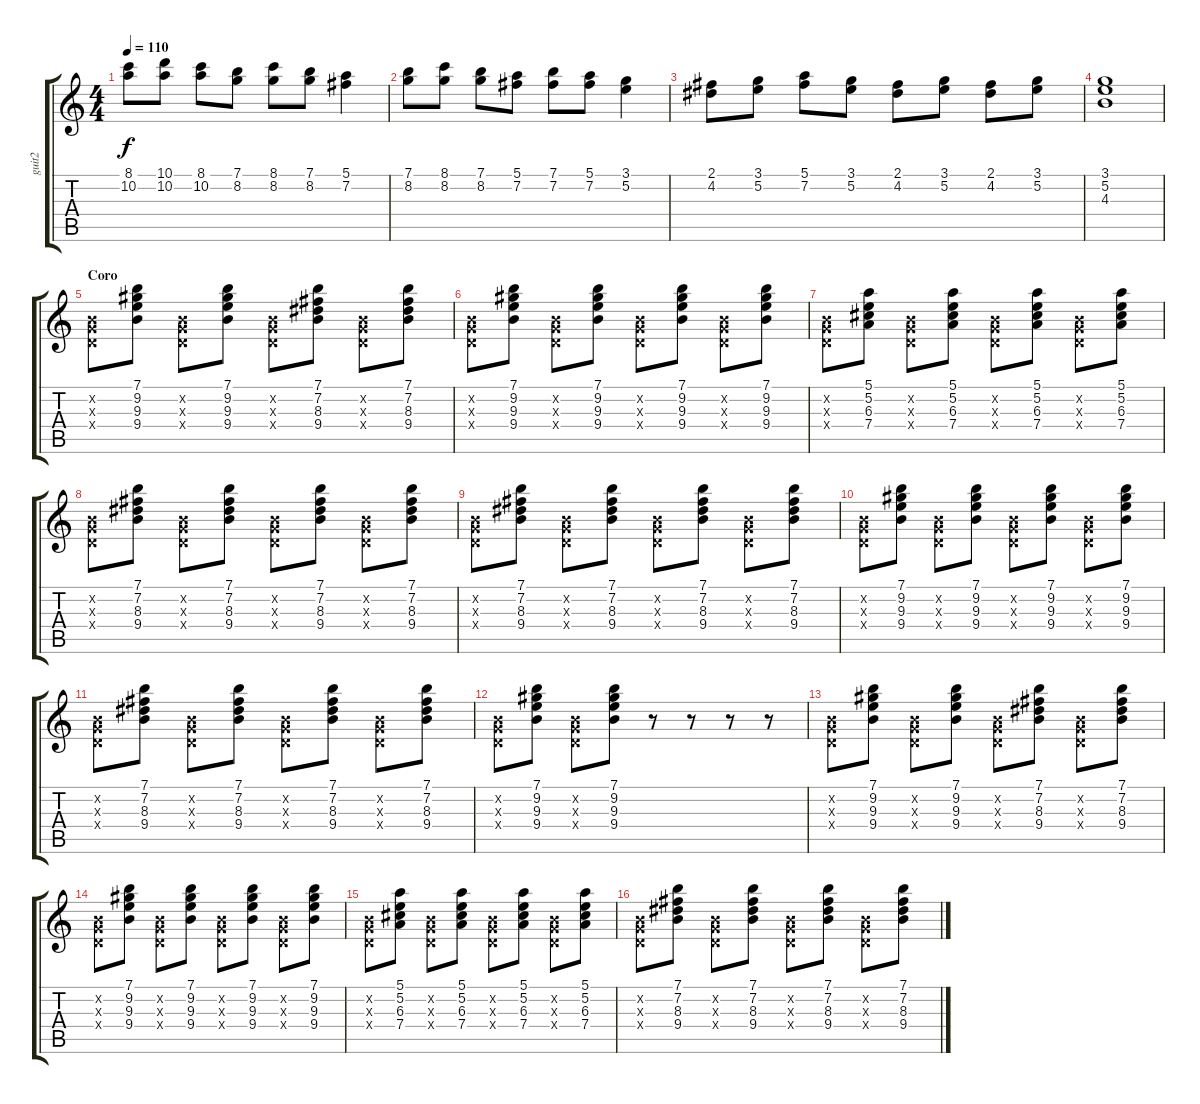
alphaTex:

\track ("guit2" "guit2") {instrument electricguitarclean}
\staff {score tabs}
\tuning (E4 B3 G3 D3 A2 E2) {hide}
\ts (4 4)
\tempo 110
\clef g2
\ks c
(8.1 10.2).8{dy f} (10.1 10.2).8 (8.1 10.2).8 (7.1 8.2).8 (8.1 8.2).8 (7.1 8.2).8 (5.1 7.2).4 |
(7.1 8.2).8 (8.1 8.2).8 (7.1 8.2).8 (5.1 7.2).8 (7.1 7.2).8 (5.1 7.2).8 (3.1 5.2).4 |
(2.1 4.2).8 (3.1 5.2).8 (5.1 7.2).8 (3.1 5.2).8 (2.1 4.2).8 (3.1 5.2).8 (2.1 4.2).8 (3.1 5.2).8 |
(3.1 5.2 4.3).1 |
\section ("" "Coro")
(0.2{x} 0.3{x} 0.4{x}).8 (7.1 9.2 9.3 9.4).8 (0.2{x} 0.3{x} 0.4{x}).8 (7.1 9.2 9.3 9.4).8 (0.2{x} 0.3{x} 0.4{x}).8 (7.1 7.2 8.3 9.4).8 (0.2{x} 0.3{x} 0.4{x}).8 (7.1 7.2 8.3 9.4).8 |
(0.2{x} 0.3{x} 0.4{x}).8 (7.1 9.2 9.3 9.4).8 (0.2{x} 0.3{x} 0.4{x}).8 (7.1 9.2 9.3 9.4).8 (0.2{x} 0.3{x} 0.4{x}).8 (7.1 9.2 9.3 9.4).8 (0.2{x} 0.3{x} 0.4{x}).8 (7.1 9.2 9.3 9.4).8 |
(0.2{x} 0.3{x} 0.4{x}).8 (5.1 5.2 6.3 7.4).8 (0.2{x} 0.3{x} 0.4{x}).8 (5.1 5.2 6.3 7.4).8 (0.2{x} 0.3{x} 0.4{x}).8 (5.1 5.2 6.3 7.4).8 (0.2{x} 0.3{x} 0.4{x}).8 (5.1 5.2 6.3 7.4).8 |
(0.2{x} 0.3{x} 0.4{x}).8 (7.1 7.2 8.3 9.4).8 (0.2{x} 0.3{x} 0.4{x}).8 (7.1 7.2 8.3 9.4).8 (0.2{x} 0.3{x} 0.4{x}).8 (7.1 7.2 8.3 9.4).8 (0.2{x} 0.3{x} 0.4{x}).8 (7.1 7.2 8.3 9.4).8 |
(0.2{x} 0.3{x} 0.4{x}).8 (7.1 7.2 8.3 9.4).8 (0.2{x} 0.3{x} 0.4{x}).8 (7.1 7.2 8.3 9.4).8 (0.2{x} 0.3{x} 0.4{x}).8 (7.1 7.2 8.3 9.4).8 (0.2{x} 0.3{x} 0.4{x}).8 (7.1 7.2 8.3 9.4).8 |
(0.2{x} 0.3{x} 0.4{x}).8 (7.1 9.2 9.3 9.4).8 (0.2{x} 0.3{x} 0.4{x}).8 (7.1 9.2 9.3 9.4).8 (0.2{x} 0.3{x} 0.4{x}).8 (7.1 9.2 9.3 9.4).8 (0.2{x} 0.3{x} 0.4{x}).8 (7.1 9.2 9.3 9.4).8 |
(0.2{x} 0.3{x} 0.4{x}).8 (7.1 7.2 8.3 9.4).8 (0.2{x} 0.3{x} 0.4{x}).8 (7.1 7.2 8.3 9.4).8 (0.2{x} 0.3{x} 0.4{x}).8 (7.1 7.2 8.3 9.4).8 (0.2{x} 0.3{x} 0.4{x}).8 (7.1 7.2 8.3 9.4).8 |
(0.2{x} 0.3{x} 0.4{x}).8 (7.1 9.2 9.3 9.4).8 (0.2{x} 0.3{x} 0.4{x}).8 (7.1 9.2 9.3 9.4).8 r.8 r.8 r.8 r.8 |
(0.2{x} 0.3{x} 0.4{x}).8 (7.1 9.2 9.3 9.4).8 (0.2{x} 0.3{x} 0.4{x}).8 (7.1 9.2 9.3 9.4).8 (0.2{x} 0.3{x} 0.4{x}).8 (7.1 7.2 8.3 9.4).8 (0.2{x} 0.3{x} 0.4{x}).8 (7.1 7.2 8.3 9.4).8 |
(0.2{x} 0.3{x} 0.4{x}).8 (7.1 9.2 9.3 9.4).8 (0.2{x} 0.3{x} 0.4{x}).8 (7.1 9.2 9.3 9.4).8 (0.2{x} 0.3{x} 0.4{x}).8 (7.1 9.2 9.3 9.4).8 (0.2{x} 0.3{x} 0.4{x}).8 (7.1 9.2 9.3 9.4).8 |
(0.2{x} 0.3{x} 0.4{x}).8 (5.1 5.2 6.3 7.4).8 (0.2{x} 0.3{x} 0.4{x}).8 (5.1 5.2 6.3 7.4).8 (0.2{x} 0.3{x} 0.4{x}).8 (5.1 5.2 6.3 7.4).8 (0.2{x} 0.3{x} 0.4{x}).8 (5.1 5.2 6.3 7.4).8 |
(0.2{x} 0.3{x} 0.4{x}).8 (7.1 7.2 8.3 9.4).8 (0.2{x} 0.3{x} 0.4{x}).8 (7.1 7.2 8.3 9.4).8 (0.2{x} 0.3{x} 0.4{x}).8 (7.1 7.2 8.3 9.4).8 (0.2{x} 0.3{x} 0.4{x}).8 (7.1 7.2 8.3 9.4).8
